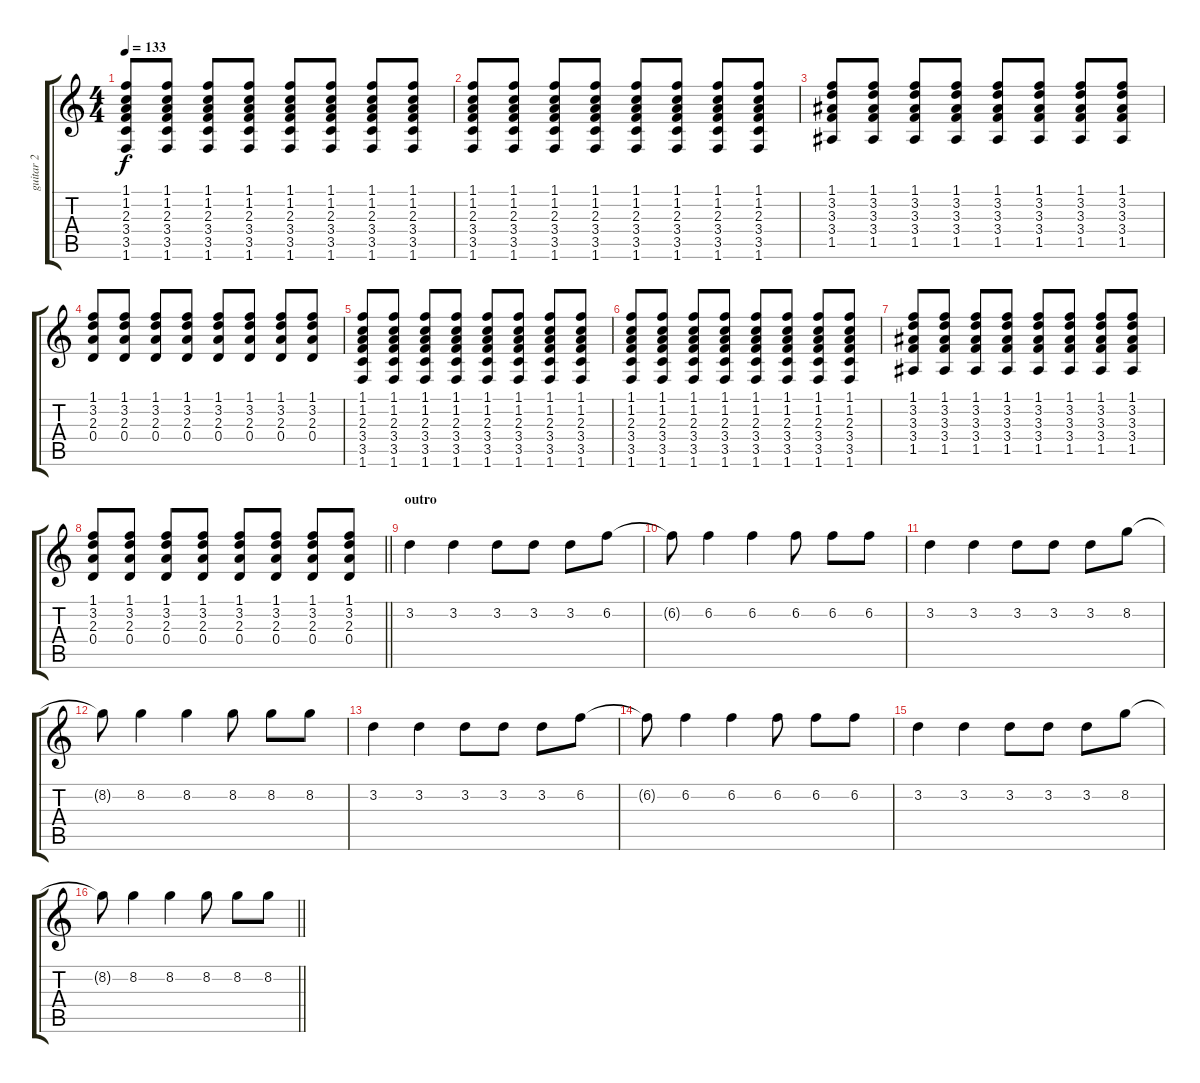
\track ("guitar 2" "guitar 2") {instrument electricguitarclean}
\staff {score tabs}
\tuning (E4 B3 G3 D3 A2 E2) {hide}
\ts (4 4)
\tempo 133
\clef g2
\ks c
(1.1 1.2 2.3 3.4 3.5 1.6).8{dy f} (1.1 1.2 2.3 3.4 3.5 1.6).8 (1.1 1.2 2.3 3.4 3.5 1.6).8 (1.1 1.2 2.3 3.4 3.5 1.6).8 (1.1 1.2 2.3 3.4 3.5 1.6).8 (1.1 1.2 2.3 3.4 3.5 1.6).8 (1.1 1.2 2.3 3.4 3.5 1.6).8 (1.1 1.2 2.3 3.4 3.5 1.6).8 |
(1.1 1.2 2.3 3.4 3.5 1.6).8 (1.1 1.2 2.3 3.4 3.5 1.6).8 (1.1 1.2 2.3 3.4 3.5 1.6).8 (1.1 1.2 2.3 3.4 3.5 1.6).8 (1.1 1.2 2.3 3.4 3.5 1.6).8 (1.1 1.2 2.3 3.4 3.5 1.6).8 (1.1 1.2 2.3 3.4 3.5 1.6).8 (1.1 1.2 2.3 3.4 3.5 1.6).8 |
(1.1 3.2 3.3 3.4 1.5).8 (1.1 3.2 3.3 3.4 1.5).8 (1.1 3.2 3.3 3.4 1.5).8 (1.1 3.2 3.3 3.4 1.5).8 (1.1 3.2 3.3 3.4 1.5).8 (1.1 3.2 3.3 3.4 1.5).8 (1.1 3.2 3.3 3.4 1.5).8 (1.1 3.2 3.3 3.4 1.5).8 |
(1.1 3.2 2.3 0.4).8 (1.1 3.2 2.3 0.4).8 (1.1 3.2 2.3 0.4).8 (1.1 3.2 2.3 0.4).8 (1.1 3.2 2.3 0.4).8 (1.1 3.2 2.3 0.4).8 (1.1 3.2 2.3 0.4).8 (1.1 3.2 2.3 0.4).8 |
(1.1 1.2 2.3 3.4 3.5 1.6).8 (1.1 1.2 2.3 3.4 3.5 1.6).8 (1.1 1.2 2.3 3.4 3.5 1.6).8 (1.1 1.2 2.3 3.4 3.5 1.6).8 (1.1 1.2 2.3 3.4 3.5 1.6).8 (1.1 1.2 2.3 3.4 3.5 1.6).8 (1.1 1.2 2.3 3.4 3.5 1.6).8 (1.1 1.2 2.3 3.4 3.5 1.6).8 |
(1.1 1.2 2.3 3.4 3.5 1.6).8 (1.1 1.2 2.3 3.4 3.5 1.6).8 (1.1 1.2 2.3 3.4 3.5 1.6).8 (1.1 1.2 2.3 3.4 3.5 1.6).8 (1.1 1.2 2.3 3.4 3.5 1.6).8 (1.1 1.2 2.3 3.4 3.5 1.6).8 (1.1 1.2 2.3 3.4 3.5 1.6).8 (1.1 1.2 2.3 3.4 3.5 1.6).8 |
(1.1 3.2 3.3 3.4 1.5).8 (1.1 3.2 3.3 3.4 1.5).8 (1.1 3.2 3.3 3.4 1.5).8 (1.1 3.2 3.3 3.4 1.5).8 (1.1 3.2 3.3 3.4 1.5).8 (1.1 3.2 3.3 3.4 1.5).8 (1.1 3.2 3.3 3.4 1.5).8 (1.1 3.2 3.3 3.4 1.5).8 |
\barLineRight lightlight
(1.1 3.2 2.3 0.4).8 (1.1 3.2 2.3 0.4).8 (1.1 3.2 2.3 0.4).8 (1.1 3.2 2.3 0.4).8 (1.1 3.2 2.3 0.4).8 (1.1 3.2 2.3 0.4).8 (1.1 3.2 2.3 0.4).8 (1.1 3.2 2.3 0.4).8 |
\section ("" "outro")
3.2.4{volume 15 instrument electricguitarclean} 3.2.4 3.2.8 3.2.8 3.2.8 6.2.8 |
6.2{t}.8 6.2.4 6.2.4 6.2.8 6.2.8 6.2.8 |
3.2.4 3.2.4 3.2.8 3.2.8 3.2.8 8.2.8 |
8.2{t}.8 8.2.4 8.2.4 8.2.8 8.2.8 8.2.8 |
3.2.4 3.2.4 3.2.8 3.2.8 3.2.8 6.2.8 |
6.2{t}.8 6.2.4 6.2.4 6.2.8 6.2.8 6.2.8 |
3.2.4 3.2.4 3.2.8 3.2.8 3.2.8 8.2.8 |
\barLineRight lightlight
8.2{t}.8 8.2.4 8.2.4 8.2.8 8.2.8 8.2.8
